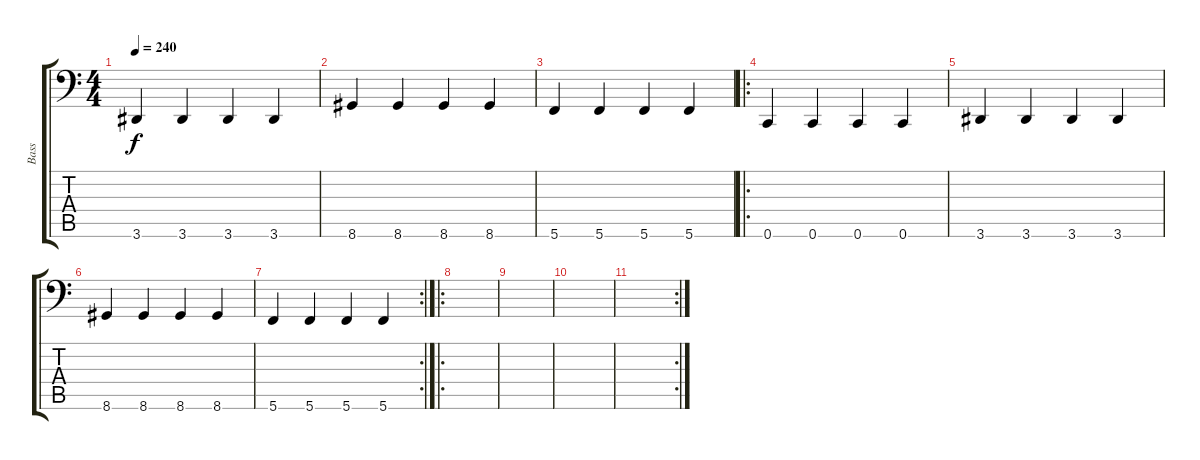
\track ("Bass" "Bass") {instrument electricbasspick}
\staff {score tabs}
\tuning (D3 A2 F2 C2 G1 C1) {hide}
\ts (4 4)
\tempo 240
\clef f4
\ks c
3.6.4{dy f} 3.6.4 3.6.4 3.6.4 |
8.6.4 8.6.4 8.6.4 8.6.4 |
5.6.4 5.6.4 5.6.4 5.6.4 |
\ro
0.6.4 0.6.4 0.6.4 0.6.4 |
3.6.4 3.6.4 3.6.4 3.6.4 |
8.6.4 8.6.4 8.6.4 8.6.4 |
\rc 2
5.6.4 5.6.4 5.6.4 5.6.4 |
\ro
|
|
|
\rc 2
